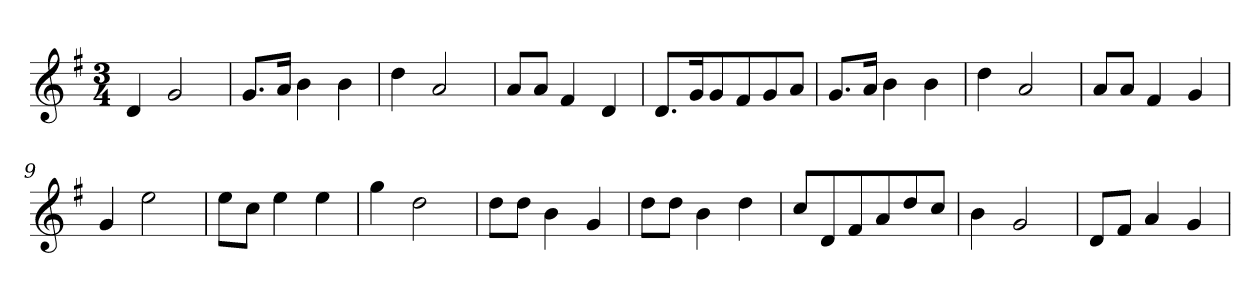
**kern
*part1
*staff1
*clefG2
*k[f#]
*G:
*M3/4
=1
4d/
2g/
=2
8.g/L
16a/Jk
4b\
4b\
=3
4dd\
2a/
=4
8a/L
8a/J
4f#/
4d/
=5
8.d/L
16g/K
8g/
8f#/
8g/
8a/J
=6
8.g/L
16a/Jk
4b\
4b\
=7
4dd\
2a/
=8
8a/L
8a/J
4f#/
4g/
=9
4g/
2ee\
=10
8ee\L
8cc\J
4ee\
4ee\
=11
4gg\
2dd\
!!LO:LB:g=z
=12
8dd\L
8dd\J
4b\
4g/
=13
8dd\L
8dd\J
4b\
4dd\
=14
8cc/L
8d/
8f#/
8a/
8dd/
8cc/J
=15
4b\
2g/
=16
8d/L
8f#/J
4a/
4g/
=
*-
